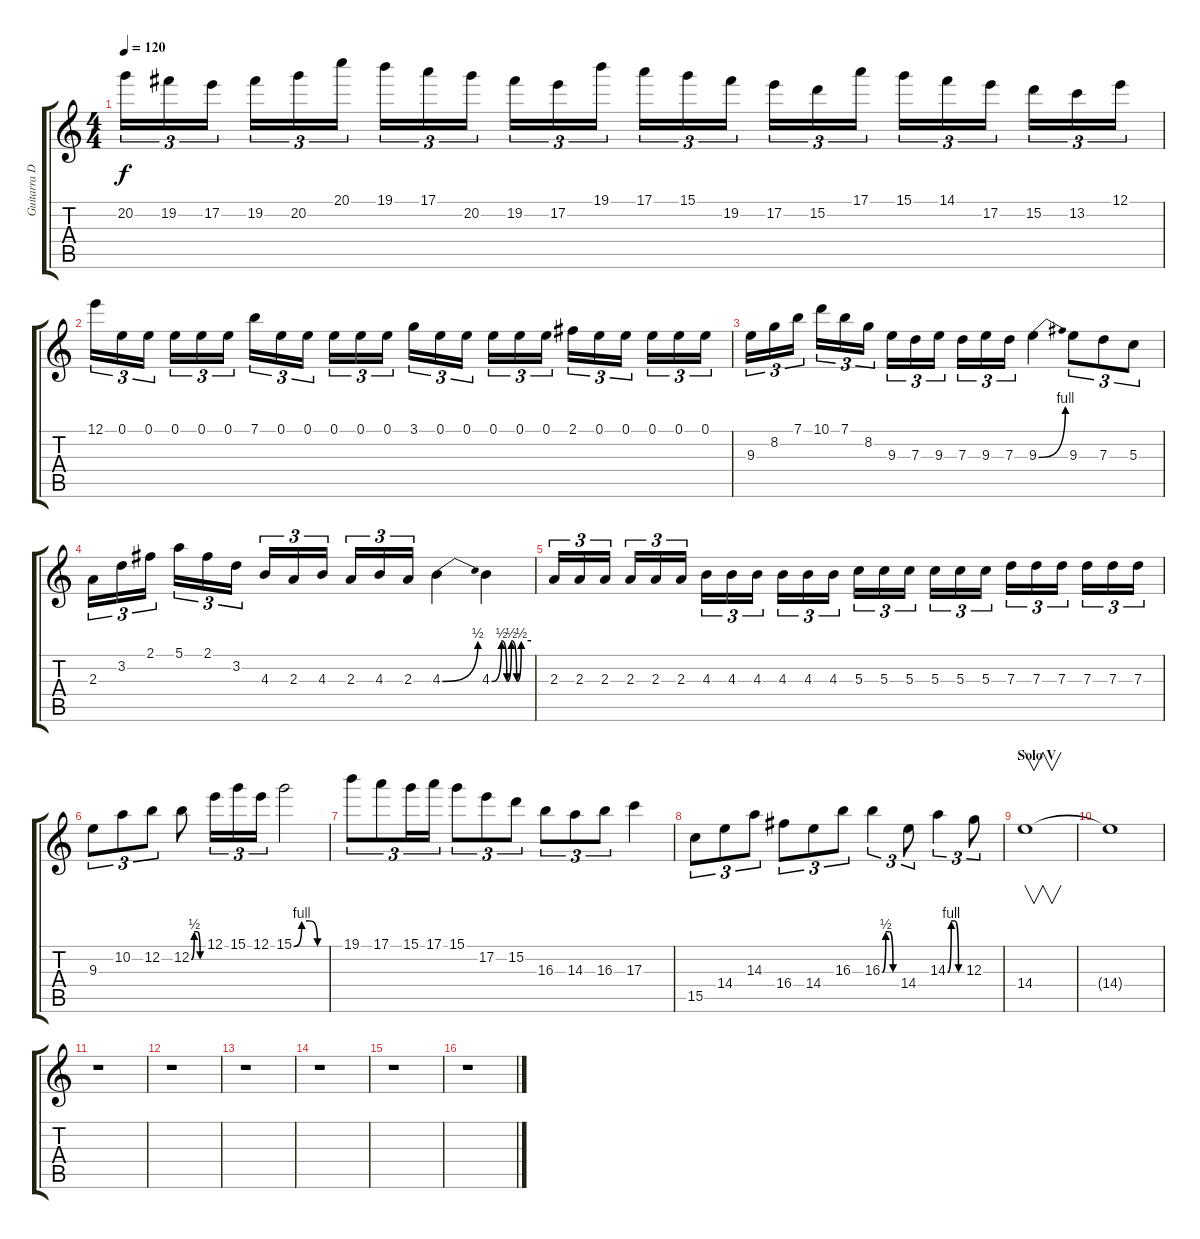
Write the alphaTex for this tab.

\track ("Guitarra Distorção 3" "Guitarra D") {instrument distortionguitar}
\staff {score tabs}
\tuning (E4 B3 G3 D3 A2 E2) {hide}
\ts (4 4)
\tempo 120
\clef g2
\ks c
20.2.16{tu (3 2) dy f} 19.2.16{tu (3 2)} 17.2.16{tu (3 2)} 19.2.16{tu (3 2)} 20.2.16{tu (3 2)} 20.1.16{tu (3 2)} 19.1.16{tu (3 2)} 17.1.16{tu (3 2)} 20.2.16{tu (3 2)} 19.2.16{tu (3 2)} 17.2.16{tu (3 2)} 19.1.16{tu (3 2)} 17.1.16{tu (3 2)} 15.1.16{tu (3 2)} 19.2.16{tu (3 2)} 17.2.16{tu (3 2)} 15.2.16{tu (3 2)} 17.1.16{tu (3 2)} 15.1.16{tu (3 2)} 14.1.16{tu (3 2)} 17.2.16{tu (3 2)} 15.2.16{tu (3 2)} 13.2.16{tu (3 2)} 12.1.16{tu (3 2)} |
12.1.16{tu (3 2)} 0.1.16{tu (3 2)} 0.1.16{tu (3 2)} 0.1.16{tu (3 2)} 0.1.16{tu (3 2)} 0.1.16{tu (3 2)} 7.1.16{tu (3 2)} 0.1.16{tu (3 2)} 0.1.16{tu (3 2)} 0.1.16{tu (3 2)} 0.1.16{tu (3 2)} 0.1.16{tu (3 2)} 3.1.16{tu (3 2)} 0.1.16{tu (3 2)} 0.1.16{tu (3 2)} 0.1.16{tu (3 2)} 0.1.16{tu (3 2)} 0.1.16{tu (3 2)} 2.1.16{tu (3 2)} 0.1.16{tu (3 2)} 0.1.16{tu (3 2)} 0.1.16{tu (3 2)} 0.1.16{tu (3 2)} 0.1.16{tu (3 2)} |
9.3.16{tu (3 2)} 8.2.16{tu (3 2)} 7.1.16{tu (3 2)} 10.1.16{tu (3 2)} 7.1.16{tu (3 2)} 8.2.16{tu (3 2)} 9.3.16{tu (3 2)} 7.3.16{tu (3 2)} 9.3.16{tu (3 2)} 7.3.16{tu (3 2)} 9.3.16{tu (3 2)} 7.3.16{tu (3 2)} 9.3{be (bend 0 0 60 4)}.4 9.3.8{tu (3 2)} 7.3.8{tu (3 2)} 5.3.8{tu (3 2)} |
2.3.16{tu (3 2)} 3.2.16{tu (3 2)} 2.1.16{tu (3 2)} 5.1.16{tu (3 2)} 2.1.16{tu (3 2)} 3.2.16{tu (3 2)} 4.3.16{tu (3 2)} 2.3.16{tu (3 2)} 4.3.16{tu (3 2)} 2.3.16{tu (3 2)} 4.3.16{tu (3 2)} 2.3.16{tu (3 2)} 4.3{be (bend 0 0 60 2)}.4 4.3{be (custom 0 0 15 2 23 0 30 2 38 0 45 2 60 2)}.4 |
2.3.16{tu (3 2)} 2.3.16{tu (3 2)} 2.3.16{tu (3 2)} 2.3.16{tu (3 2)} 2.3.16{tu (3 2)} 2.3.16{tu (3 2)} 4.3.16{tu (3 2)} 4.3.16{tu (3 2)} 4.3.16{tu (3 2)} 4.3.16{tu (3 2)} 4.3.16{tu (3 2)} 4.3.16{tu (3 2)} 5.3.16{tu (3 2)} 5.3.16{tu (3 2)} 5.3.16{tu (3 2)} 5.3.16{tu (3 2)} 5.3.16{tu (3 2)} 5.3.16{tu (3 2)} 7.3.16{tu (3 2)} 7.3.16{tu (3 2)} 7.3.16{tu (3 2)} 7.3.16{tu (3 2)} 7.3.16{tu (3 2)} 7.3.16{tu (3 2)} |
9.3.8{tu (3 2)} 10.2.8{tu (3 2)} 12.2.8{tu (3 2)} 12.2{be (custom 0 0 15 2 30 2 45 0 60 0)}.8 12.1.16{tu (3 2)} 15.1.16{tu (3 2)} 12.1.16{tu (3 2)} 15.1{be (custom 0 0 15 4 30 4 45 0 60 0)}.2 |
19.1.8{tu (3 2)} 17.1.8{tu (3 2)} 15.1.16{tu (3 2)} 17.1.16{tu (3 2)} 15.1.8{tu (3 2)} 17.2.8{tu (3 2)} 15.2.8{tu (3 2)} 16.3.8{tu (3 2)} 14.3.8{tu (3 2)} 16.3.8{tu (3 2)} 17.3.4 |
15.5.8{tu (3 2)} 14.4.8{tu (3 2)} 14.3.8{tu (3 2)} 16.4.8{tu (3 2)} 14.4.8{tu (3 2)} 16.3.8{tu (3 2)} 16.3{be (custom 0 0 15 2 30 2 45 0 60 0)}.4{tu (3 2)} 14.4.8{tu (3 2)} 14.3{be (custom 0 0 15 4 30 4 45 0 60 0)}.4{tu (3 2)} 12.3.8{tu (3 2)} |
\section ("" "Solo V")
14.4.1{v} |
14.4{t}.1 |
r.1 |
r.1 |
r.1 |
r.1 |
r.1 |
r.1
